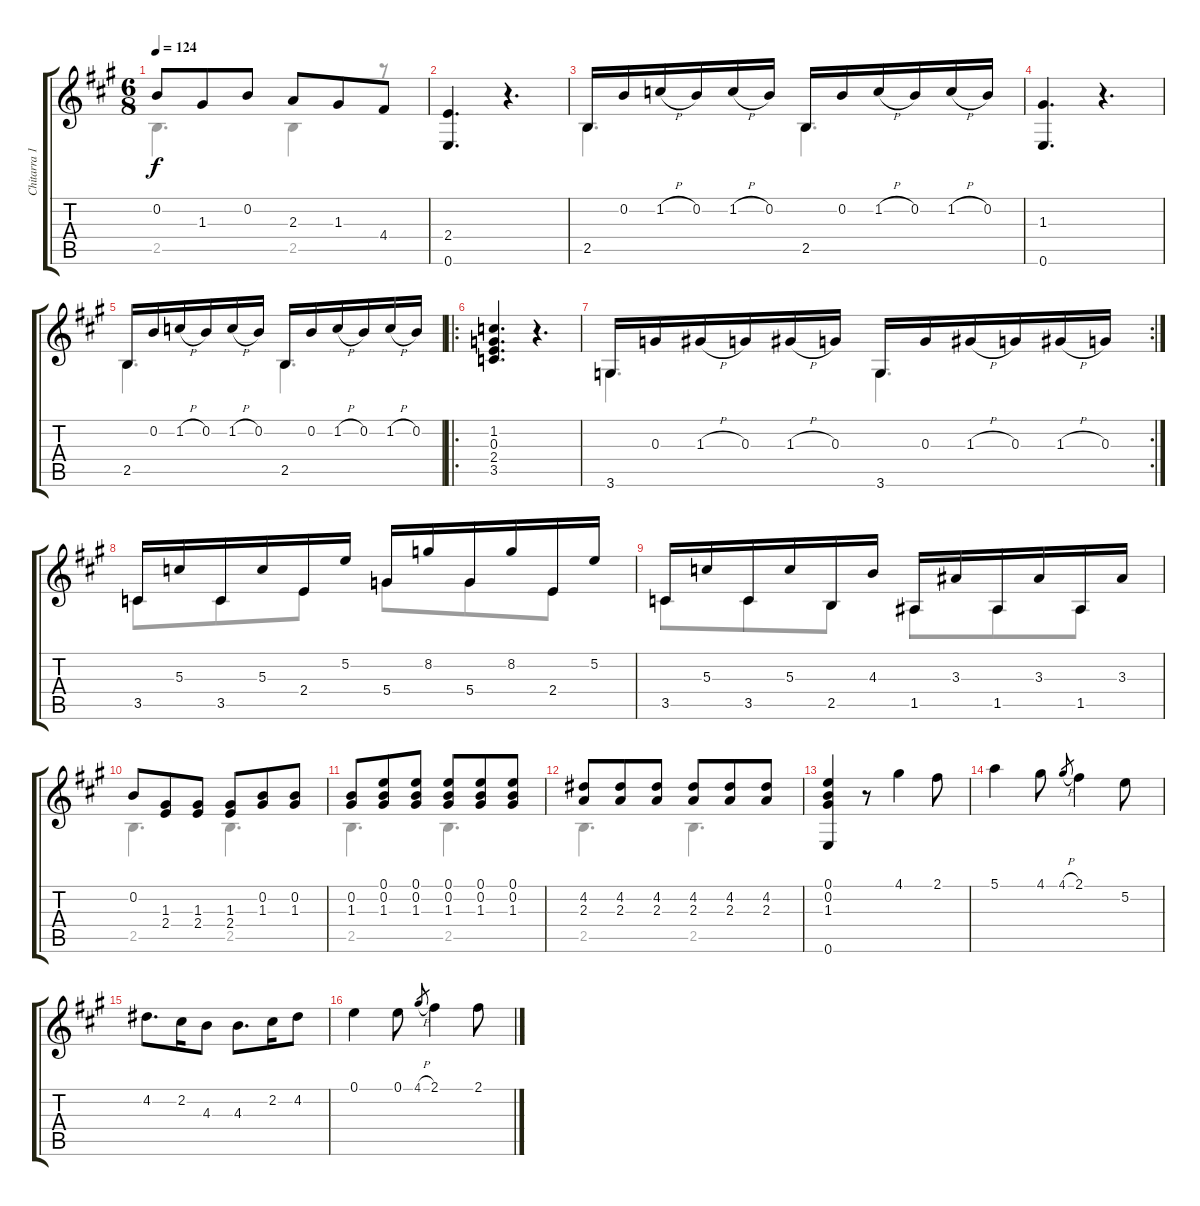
\track ("Chitarra 1" "Chitarra 1") {instrument acousticguitarnylon}
\staff {score tabs}
\tuning (E4 B3 G3 D3 A2 E2) {hide}
\voice
\ts (6 8)
\tempo 124
\clef g2
\ks a
0.2.8{dy f} 1.3.8 0.2.8 2.3.8 1.3.8 4.4.8 |
(2.4 0.6).4{d} r.4{d} |
2.5.16 0.2.16 1.2{h}.16 0.2.16 1.2{h}.16 0.2.16 2.5.16 0.2.16 1.2{h}.16 0.2.16 1.2{h}.16 0.2.16 |
(1.3 0.6).4{d} r.4{d} |
2.5.16 0.2.16 1.2{h}.16 0.2.16 1.2{h}.16 0.2.16 2.5.16 0.2.16 1.2{h}.16 0.2.16 1.2{h}.16 0.2.16 |
\ro
(1.2 0.3 2.4 3.5).4{d} r.4{d} |
\rc 2
3.6.16 0.3.16 1.3{h}.16 0.3.16 1.3{h}.16 0.3.16 3.6.16 0.3.16 1.3{h}.16 0.3.16 1.3{h}.16 0.3.16 |
3.5.16 5.3.16 3.5.16 5.3.16 2.4.16 5.2.16 5.4.16 8.2.16 5.4.16 8.2.16 2.4.16 5.2.16 |
3.5.16 5.3.16 3.5.16 5.3.16 2.5.16 4.3.16 1.5.16 3.3.16 1.5.16 3.3.16 1.5.16 3.3.16 |
0.2.8 (1.3 2.4).8 (1.3 2.4).8 (1.3 2.4).8 (0.2 1.3).8 (0.2 1.3).8 |
(0.2 1.3).8 (0.1 0.2 1.3).8 (0.1 0.2 1.3).8 (0.1 0.2 1.3).8 (0.1 0.2 1.3).8 (0.1 0.2 1.3).8 |
(4.2 2.3).8 (4.2 2.3).8 (4.2 2.3).8 (4.2 2.3).8 (4.2 2.3).8 (4.2 2.3).8 |
(0.1 0.2 1.3 0.6).4 r.8 4.1.4 2.1.8 |
5.1.4 4.1.8 4.1{h}.8{gr} 2.1.4 5.2.8 |
4.2.8{d} 2.2.16 4.3.8 4.3.8{d} 2.2.16 4.2.8 |
0.1.4 0.1.8 4.1{h}.8{gr} 2.1.4 2.1.8
\voice
\clef g2
\ottava regular
\simile none
\ks a
2.5.4{d dy f} 2.5.4 r.8 |
|
2.5.4{d} 2.5.4{d} |
|
2.5.4{d} 2.5.4{d} |
|
3.6.4{d} 3.6.4{d} |
3.5.8 3.5.8 2.4.8 5.4.8 5.4.8 2.4.8 |
3.5.8 3.5.8 2.5.8 1.5.8 1.5.8 1.5.8 |
2.5.4{d} 2.5.4{d} |
2.5.4{d} 2.5.4{d} |
2.5.4{d} 2.5.4{d} |
|
|
|
